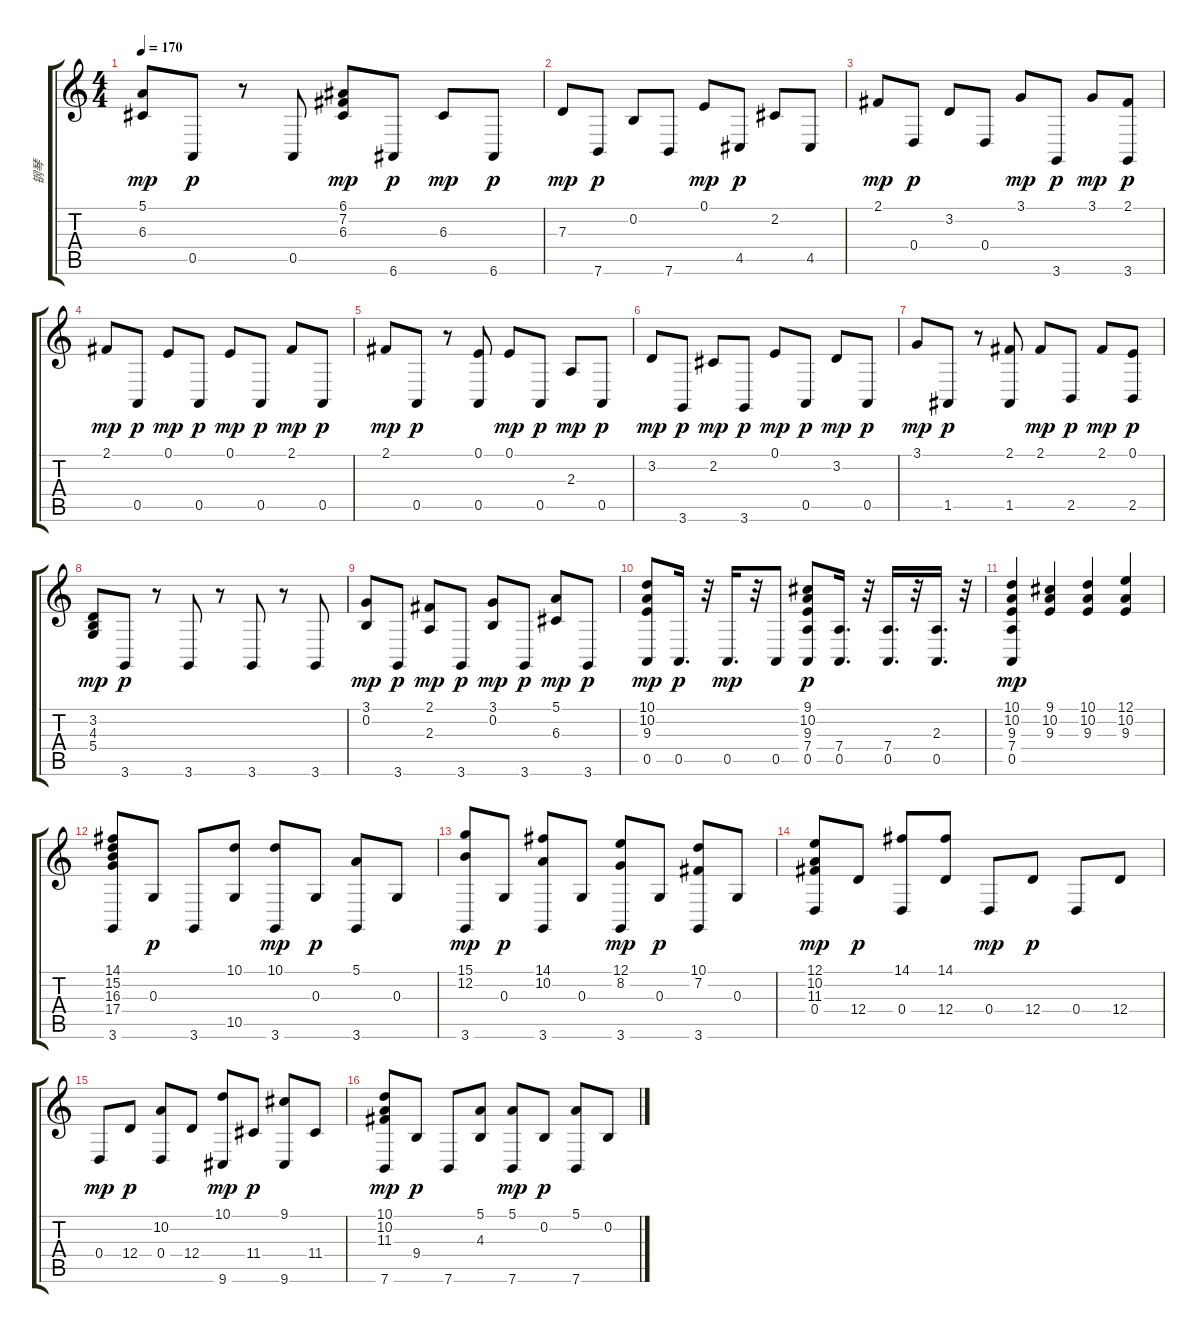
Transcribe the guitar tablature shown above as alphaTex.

\track ("钢琴" "钢琴") {instrument electricgrandpiano}
\staff {score tabs}
\tuning (E4 B3 G3 D3 A2 E2) {hide}
\ts (4 4)
\tempo 170
\clef g2
\ks c
(5.1 6.3).8{dy mp} 0.5.8{dy p} r.8 0.5.8 (6.1 7.2 6.3).8{dy mp} 6.6.8{dy p} 6.3.8{dy mp} 6.6.8{dy p} |
7.3.8{dy mp} 7.6.8{dy p} 0.2.8 7.6.8 0.1.8{dy mp} 4.5.8{dy p} 2.2.8 4.5.8 |
2.1.8{dy mp} 0.4.8{dy p} 3.2.8 0.4.8 3.1.8{dy mp} 3.6.8{dy p} 3.1.8{dy mp} (2.1 3.6).8{dy p} |
2.1.8{dy mp} 0.5.8{dy p} 0.1.8{dy mp} 0.5.8{dy p} 0.1.8{dy mp} 0.5.8{dy p} 2.1.8{dy mp} 0.5.8{dy p} |
2.1.8{dy mp} 0.5.8{dy p} r.8 (0.1 0.5).8 0.1.8{dy mp} 0.5.8{dy p} 2.3.8{dy mp} 0.5.8{dy p} |
3.2.8{dy mp} 3.6.8{dy p} 2.2.8{dy mp} 3.6.8{dy p} 0.1.8{dy mp} 0.5.8{dy p} 3.2.8{dy mp} 0.5.8{dy p} |
3.1.8{dy mp} 1.5.8{dy p} r.8 (2.1 1.5).8 2.1.8{dy mp} 2.5.8{dy p} 2.1.8{dy mp} (0.1 2.5).8{dy p} |
(3.2 4.3 5.4).8{dy mp} 3.6.8{dy p} r.8 3.6.8 r.8 3.6.8 r.8 3.6.8 |
(3.1 0.2).8{dy mp} 3.6.8{dy p} (2.1 2.3).8{dy mp} 3.6.8{dy p} (3.1 0.2).8{dy mp} 3.6.8{dy p} (5.1 6.3).8{dy mp} 3.6.8{dy p} |
(10.1 10.2 9.3 0.5).8{dy mp} 0.5.16{d dy p} r.32 0.5.16{d dy mp} r.32 0.5.8 (9.1 10.2 9.3 7.4 0.5).8{dy p} (7.4 0.5).16{d} r.32 (7.4 0.5).16{d} r.32 (2.3 0.5).16{d} r.32 |
(10.1 10.2 9.3 7.4 0.5).4{dy mp} (9.1 10.2 9.3).4 (10.1 10.2 9.3).4 (12.1 10.2 9.3).4 |
(14.1 15.2 16.3 17.4 3.6).8 0.3.8{dy p} 3.6.8 (10.1 10.5).8 (10.1 3.6).8{dy mp} 0.3.8{dy p} (5.1 3.6).8 0.3.8 |
(15.1 12.2 3.6).8{dy mp} 0.3.8{dy p} (14.1 10.2 3.6).8 0.3.8 (12.1 8.2 3.6).8{dy mp} 0.3.8{dy p} (10.1 7.2 3.6).8 0.3.8 |
(12.1 10.2 11.3 0.4).8{dy mp} 12.4.8{dy p} (14.1 0.4).8 (14.1 12.4).8 0.4.8{dy mp} 12.4.8{dy p} 0.4.8 12.4.8 |
0.4.8{dy mp} 12.4.8{dy p} (10.2 0.4).8 12.4.8 (10.1 9.6).8{dy mp} 11.4.8{dy p} (9.1 9.6).8 11.4.8 |
(10.1 10.2 11.3 7.6).8{dy mp} 9.4.8{dy p} 7.6.8 (5.1 4.3).8 (5.1 7.6).8{dy mp} 0.2.8{dy p} (5.1 7.6).8 0.2.8
